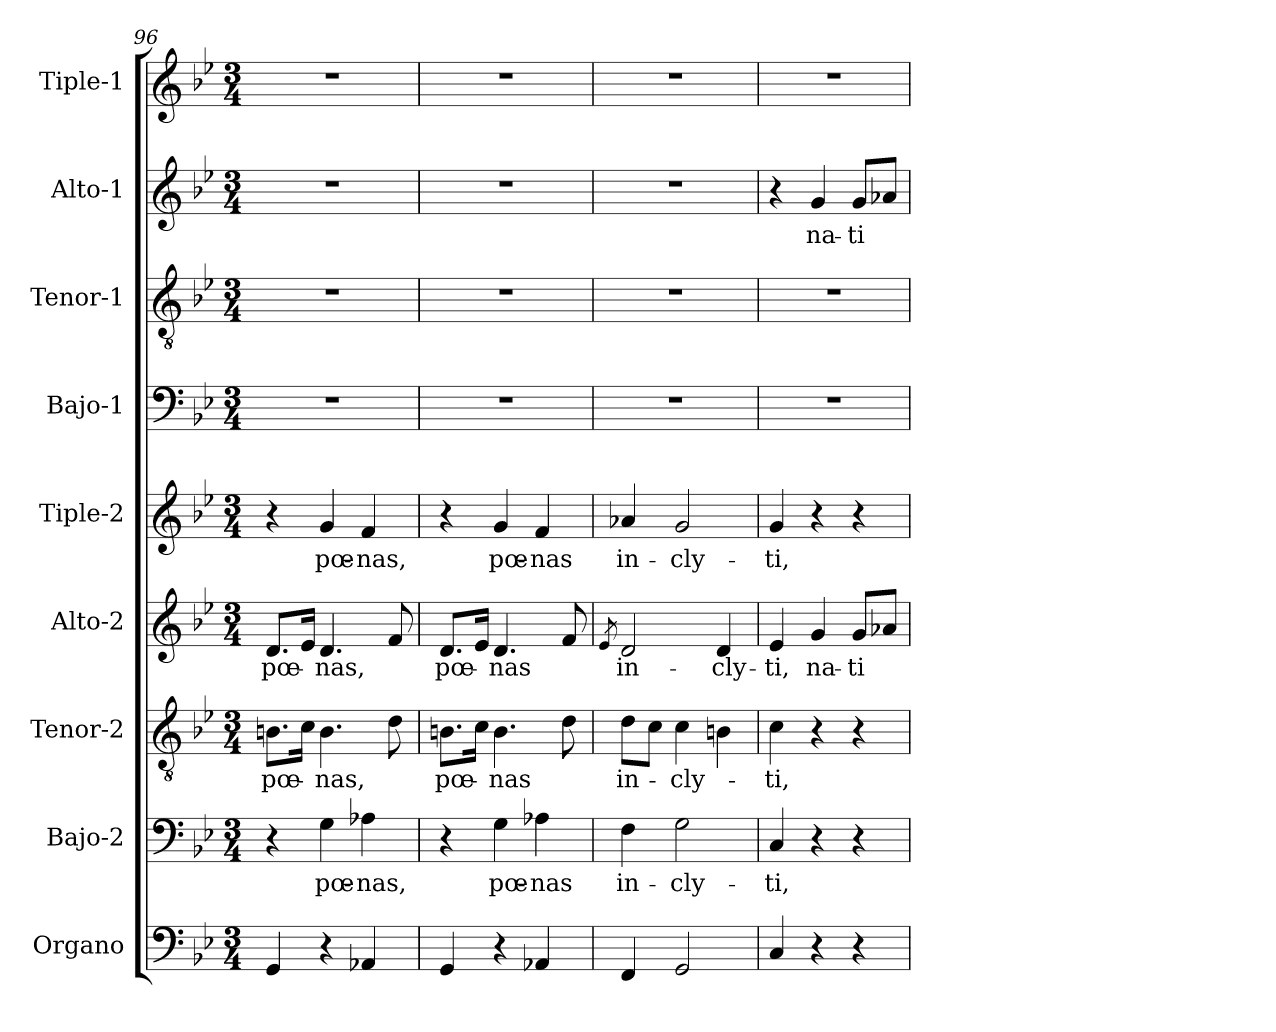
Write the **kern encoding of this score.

**kern	**kern	**text	**kern	**text	**kern	**text	**kern	**text	**kern	**kern	**kern	**text	**kern
*part9	*part8	*part8	*part7	*part7	*part6	*part6	*part5	*part5	*part4	*part3	*part2	*part2	*part1
*staff9	*staff8	*staff8	*staff7	*staff7	*staff6	*staff6	*staff5	*staff5	*staff4	*staff3	*staff2	*staff2	*staff1
*I"Organo	*I"Bajo-2	*	*I"Tenor-2	*	*I"Alto-2	*	*I"Tiple-2	*	*I"Bajo-1	*I"Tenor-1	*I"Alto-1	*	*I"Tiple-1
*	*I'B-2	*	*I'T-2	*	*I'A-2	*	*	*	*I'B1	*I'T1	*I'A1	*	*
*clefF4	*clefF4	*	*clefGv2	*	*clefG2	*	*clefG2	*	*clefF4	*clefGv2	*clefG2	*	*clefG2
*k[b-e-]	*k[b-e-]	*	*k[b-e-]	*	*k[b-e-]	*	*k[b-e-]	*	*k[b-e-]	*k[b-e-]	*k[b-e-]	*	*k[b-e-]
*B-:	*B-:	*	*B-:	*	*B-:	*	*B-:	*	*B-:	*B-:	*B-:	*	*B-:
*M3/4	*M3/4	*	*M3/4	*	*M3/4	*	*M3/4	*	*M3/4	*M3/4	*M3/4	*	*M3/4
=96	=96	=96	=96	=96	=96	=96	=96	=96	=96	=96	=96	=96	=96
!	!	!	!	!LO:LY:b	!	!	!	!	!	!	!	!	!
!	!	!	!	!	!	!LO:LY:b	!	!	!	!	!	!	!
4GG/	4r	.	8.Bn\L	pœ-	8.d/L	pœ-	4r	.	2.r	2.r	2.r	.	2.r
.	.	.	16c\Jk	.	16e-/Jk	.	.	.	.	.	.	.	.
!	!	!LO:LY:b	!	!	!	!	!	!	!	!	!	!	!
!	!	!	!	!LO:LY:b	!	!	!	!	!	!	!	!	!
!	!	!	!	!	!	!LO:LY:b	!	!	!	!	!	!	!
!	!	!	!	!	!	!	!	!LO:LY:b	!	!	!	!	!
4r	4G\	pœ-	4.B\	-nas,	4.d/	-nas,	4g/	pœ-	.	.	.	.	.
!	!	!LO:LY:b	!	!	!	!	!	!	!	!	!	!	!
!	!	!	!	!	!	!	!	!LO:LY:b	!	!	!	!	!
4AA-X/	4A-X\	-nas,	.	.	.	.	4f/	-nas,	.	.	.	.	.
.	.	.	8d\	.	8f/	.	.	.	.	.	.	.	.
=97	=97	=97	=97	=97	=97	=97	=97	=97	=97	=97	=97	=97	=97
!	!	!	!	!LO:LY:b	!	!	!	!	!	!	!	!	!
!	!	!	!	!	!	!LO:LY:b	!	!	!	!	!	!	!
4GG/	4r	.	8.Bn\L	pœ-	8.d/L	pœ-	4r	.	2.r	2.r	2.r	.	2.r
.	.	.	16c\Jk	.	16e-/Jk	.	.	.	.	.	.	.	.
!	!	!LO:LY:b	!	!	!	!	!	!	!	!	!	!	!
!	!	!	!	!LO:LY:b	!	!	!	!	!	!	!	!	!
!	!	!	!	!	!	!LO:LY:b	!	!	!	!	!	!	!
!	!	!	!	!	!	!	!	!LO:LY:b	!	!	!	!	!
4r	4G\	pœ-	4.B\	-nas	4.d/	-nas	4g/	pœ-	.	.	.	.	.
!	!	!LO:LY:b	!	!	!	!	!	!	!	!	!	!	!
!	!	!	!	!	!	!	!	!LO:LY:b	!	!	!	!	!
4AA-X/	4A-X\	-nas	.	.	.	.	4f/	-nas	.	.	.	.	.
.	.	.	8d\	.	8f/	.	.	.	.	.	.	.	.
=98	=98	=98	=98	=98	=98	=98	=98	=98	=98	=98	=98	=98	=98
.	.	.	.	.	8qe-/	.	.	.	.	.	.	.	.
!	!	!LO:LY:b	!	!	!	!	!	!	!	!	!	!	!
!	!	!	!	!LO:LY:b	!	!	!	!	!	!	!	!	!
!	!	!	!	!	!	!LO:LY:b	!	!	!	!	!	!	!
!	!	!	!	!	!	!	!	!LO:LY:b	!	!	!	!	!
4FF/	4F\	in-	8d\L	in-	2d/	in-	4a-X/	in-	2.r	2.r	2.r	.	2.r
.	.	.	8c\J	.	.	.	.	.	.	.	.	.	.
!	!	!LO:LY:b	!	!	!	!	!	!	!	!	!	!	!
!	!	!	!	!LO:LY:b	!	!	!	!	!	!	!	!	!
!	!	!	!	!	!	!	!	!LO:LY:b	!	!	!	!	!
2GG/	2G\	-cly-	4c\	-cly-	.	.	2g/	-cly-	.	.	.	.	.
!	!	!	!	!	!	!LO:LY:b	!	!	!	!	!	!	!
.	.	.	4Bn\	.	4d/	-cly-	.	.	.	.	.	.	.
!!LO:PB:g=z
=99	=99	=99	=99	=99	=99	=99	=99	=99	=99	=99	=99	=99	=99
!	!	!LO:LY:b	!	!	!	!	!	!	!	!	!	!	!
!	!	!	!	!LO:LY:b	!	!	!	!	!	!	!	!	!
!	!	!	!	!	!	!LO:LY:b	!	!	!	!	!	!	!
!	!	!	!	!	!	!	!	!LO:LY:b	!	!	!	!	!
4C/	4C/	-ti,	4c\	-ti,	4e-/	-ti,	4g/	-ti,	2.r	2.r	4r	.	2.r
!	!	!	!	!	!	!LO:LY:b	!	!	!	!	!	!	!
!	!	!	!	!	!	!	!	!	!	!	!	!LO:LY:b	!
4r	4r	.	4r	.	4g/	na-	4r	.	.	.	4g/	na-	.
!	!	!	!	!	!	!LO:LY:b	!	!	!	!	!	!	!
!	!	!	!	!	!	!	!	!	!	!	!	!LO:LY:b	!
4r	4r	.	4r	.	8g/L	-ti	4r	.	.	.	8g/L	-ti	.
.	.	.	.	.	8a-X/J	.	.	.	.	.	8a-X/J	.	.
=	=	=	=	=	=	=	=	=	=	=	=	=	=
*-	*-	*-	*-	*-	*-	*-	*-	*-	*-	*-	*-	*-	*-
